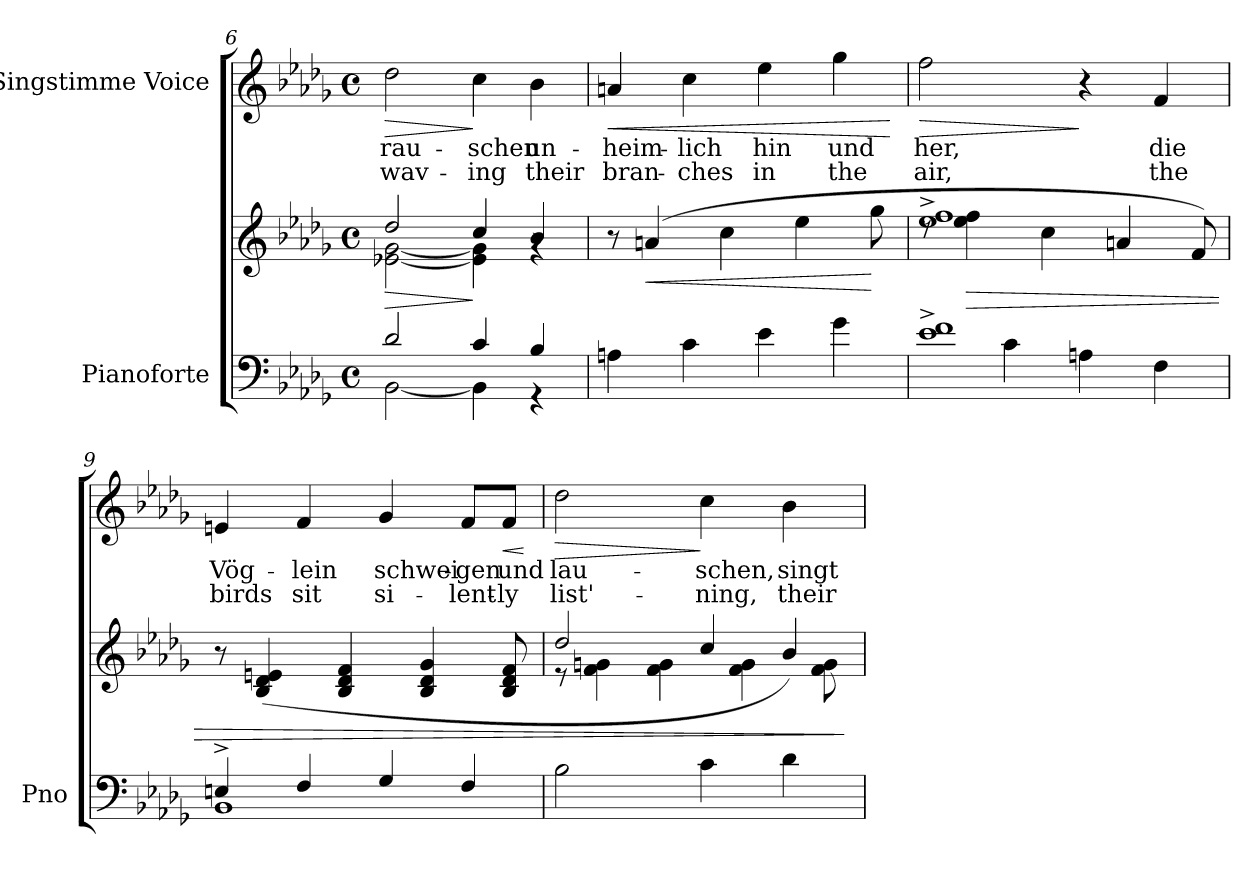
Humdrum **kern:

**kern	**kern	**dynam	**kern	**text	**text	**dynam
*part2	*part2	*part2	*part1	*part1	*part1	*part1
*staff3	*staff2	*staff2/3	*staff1	*staff1	*staff1	*staff1
*I"Pianoforte	*	*	*I"Singstimme Voice	*	*	*
*I'Pno	*	*	*	*	*	*
!!LO:LB:g=z
*clefF4	*clefG2	*	*clefG2	*	*	*
*k[b-e-a-d-g-]	*k[b-e-a-d-g-]	*	*k[b-e-a-d-g-]	*	*	*
*M4/4	*M4/4	*	*M4/4	*	*	*
*met(c)	*met(c)	*	*met(c)	*	*	*
=6	=6	=6	=6	=6	=6	=6
*^	*	*	*	*	*	*
!	!	!	!LO:HP:b	!	!LO:LY:b	!LO:LY:b	!LO:HP:b
*	*	*^	*	*	*	*	*
2d-/	[2BB-\	2dd-/	[2e-X\ [2g-\	>	2dd-\	rau-	wav-	>
!	!	!	!	!	!	!LO:LY:b	!LO:LY:b	!
4c/	4BB-\]	4cc/	4e-\] 4g-\]	]	4cc\	-schen	-ing	]
!	!	!	!	!	!	!LO:LY:b	!LO:LY:b	!
4B-/	4r	4b-/	4rg	.	4b-\	un-	their	.
=7	=7	=7	=7	=7	=7	=7	=7	=7
!	!	!	!	!	!	!LO:LY:b	!LO:LY:b	!LO:HP:b
*v	*v	*	*	*	*	*	*	*
*	*v	*v	*	*	*	*	*
4An\	8r	.	4an/	-heim-	bran-	<
!	!	!LO:HP:b	!	!	!	!
.	(>4an/	<	.	.	.	.
!	!	!	!	!LO:LY:b	!LO:LY:b	!
4c\	.	.	4cc\	-lich	-ches	.
.	4cc\	.	.	.	.	.
!	!	!	!	!LO:LY:b	!LO:LY:b	!
4e-\	.	.	4ee-\	hin	in	.
.	4ee-\	.	.	.	.	.
!	!	!	!	!LO:LY:b	!LO:LY:b	!
4g-\	.	.	4gg-\	und	the	.
.	8gg-\	[	.	.	.	.
.	.	.	.	.	.	[
=8	=8	=8	=8	=8	=8	=8
*^	*^	*	*	*	*	*
!	!	!	!	!	!	!LO:LY:b	!LO:LY:b	!LO:HP:b
1e-^ 1f^	4ryy	1ee-^ 1ff^	8rdd	.	2ff\	her,	air,	>
!	!	!	!	!LO:HP:b	!	!	!	!
.	.	.	4ee-\ 4ff\	>	.	.	.	.
.	4c\	.	.	.	.	.	.	.
.	.	.	4cc\	.	.	.	.	.
.	4An\	.	.	.	4r	.	.	]
.	.	.	4an/	.	.	.	.	.
!	!	!	!	!	!	!LO:LY:b	!LO:LY:b	!
.	4F\	.	.	.	4f/	die	the	.
.	.	.	8f/)	.	.	.	.	.
=9	=9	=9	=9	=9	=9	=9	=9	=9
!	!	!	!	!	!	!LO:LY:b	!LO:LY:b	!
*	*	*v	*v	*	*	*	*	*
4En^/	1BB-	8r	.	4en/	Vög-	birds	.
.	.	(>4B-/ 4d-/ 4en/	.	.	.	.	.
!	!	!	!	!	!LO:LY:b	!LO:LY:b	!
4F/	.	.	.	4f/	-lein	sit	.
.	.	4B-/ 4d-/ 4f/	.	.	.	.	.
!	!	!	!	!	!LO:LY:b	!LO:LY:b	!
4G-/	.	.	.	4g-/	schwei-	si-	.
.	.	4B-/ 4d-/ 4g-/	.	.	.	.	.
!	!	!	!	!	!LO:LY:b	!LO:LY:b	!
4F/	.	.	.	8f/L	-gen	-lent-	.
!	!	!	!	!	!LO:LY:b	!LO:LY:b	!LO:HP:b
.	.	8B-/ 8d-/ 8f/	.	8f/J	und	-ly	<
*v	*v	*	*	*	*	*	*
.	.	.	.	.	.	[
=10	=10	=10	=10	=10	=10	=10
*	*^	*	*	*	*	*
!	!	!	!	!	!LO:LY:b	!LO:LY:b	!LO:HP:b
2B-\	2dd-/	8r	.	2dd-\	lau-	list'-	>
.	.	4f\ 4gn\	.	.	.	.	.
.	.	4f\ 4g\	.	.	.	.	.
!	!	!	!	!	!LO:LY:b	!LO:LY:b	!
4c\	4cc/	.	.	4cc\	-schen,	-ning,	]
.	.	4f\ 4g\	.	.	.	.	.
!	!	!	!	!	!LO:LY:b	!LO:LY:b	!
4d-\	4b-/)	.	.	4b-\	singt	their	.
.	.	8f\ 8g\	.	.	.	.	.
*	*v	*v	*	*	*	*	*
.	.	]	.	.	.	.
=	=	=	=	=	=	=
*-	*-	*-	*-	*-	*-	*-
